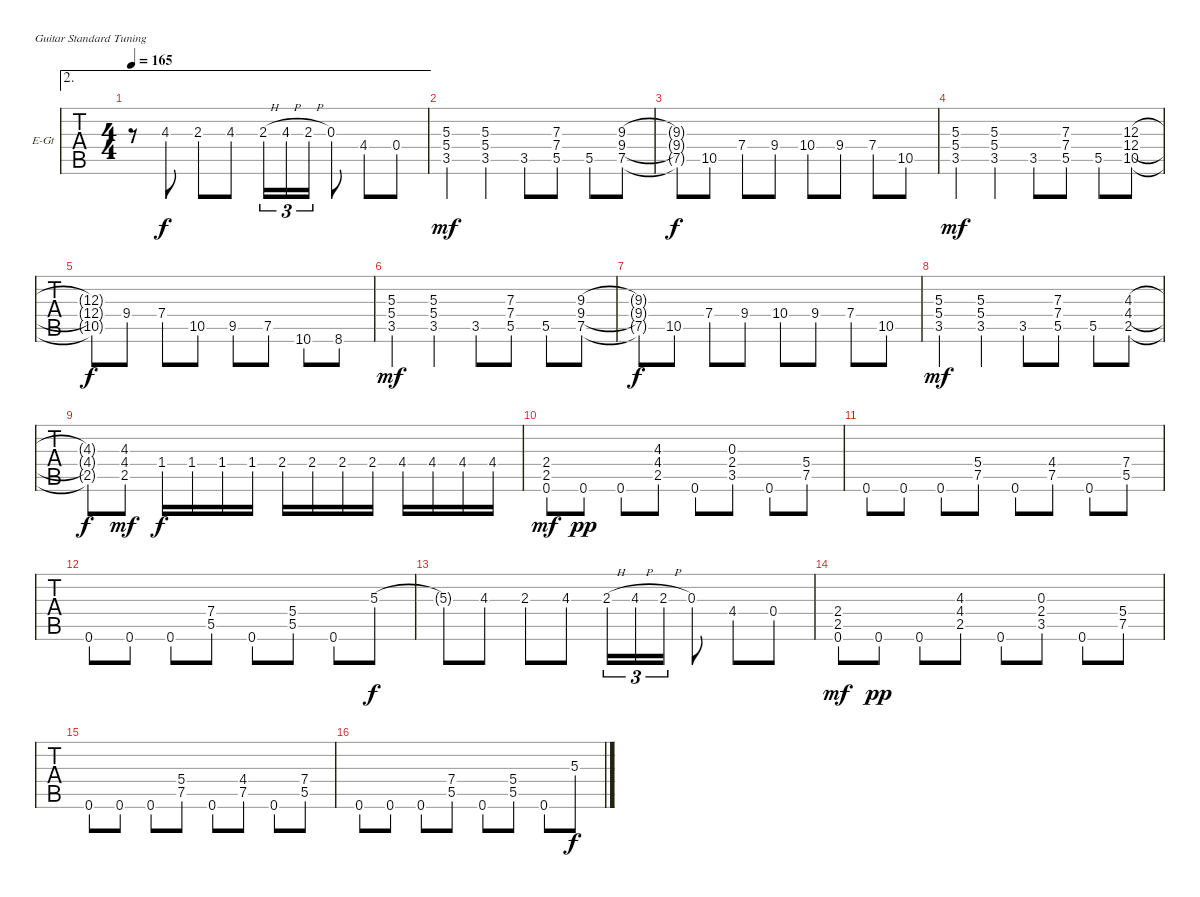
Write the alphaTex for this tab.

\bracketExtendMode groupsimilarinstruments
\firstSystemTrackNameOrientation horizontal
\otherSystemsTrackNameOrientation horizontal
\track ("Guitar 2 (Lead) Cary" "E-Gt") {instrument distortionguitar}
\staff {tabs}
\tuning (E4 B3 G3 D3 A2 E2)
\ae 2
\ts (4 4)
\tempo 165
\clef g2
\ks c
r.8{dy f} 4.3.8 2.3.8 4.3.8 2.3{h}.16{tu (3 2)} 4.3{h}.16{tu (3 2)} 2.3{h}.16{tu (3 2)} 0.3.8 4.4.8 0.4.8 |
(5.3 5.4 3.5).4{dy mf} (5.3 5.4 3.5).4 3.5.8 (7.3 7.4 5.5).8 5.5.8 (9.3 9.4 7.5).8 |
(9.3{t} 9.4{t} 7.5{t}).8{dy f} 10.5.8 7.4.8 9.4.8 10.4.8 9.4.8 7.4.8 10.5.8 |
(5.3 5.4 3.5).4{dy mf} (5.3 5.4 3.5).4 3.5.8 (7.3 7.4 5.5).8 5.5.8 (12.3 12.4 10.5).8 |
(12.3{t} 12.4{t} 10.5{t}).8{dy f} 9.4.8 7.4.8 10.5.8 9.5.8 7.5.8 10.6.8 8.6.8 |
(5.3 5.4 3.5).4{dy mf} (5.3 5.4 3.5).4 3.5.8 (7.3 7.4 5.5).8 5.5.8 (9.3 9.4 7.5).8 |
(9.3{t} 9.4{t} 7.5{t}).8{dy f} 10.5.8 7.4.8 9.4.8 10.4.8 9.4.8 7.4.8 10.5.8 |
(5.3 5.4 3.5).4{dy mf} (5.3 5.4 3.5).4 3.5.8 (7.3 7.4 5.5).8 5.5.8 (4.3 4.4 2.5).8 |
(4.3{t} 4.4{t} 2.5{t}).8{dy f} (4.3 4.4 2.5).8{dy mf} 1.4.16{dy f} 1.4.16 1.4.16 1.4.16 2.4.16 2.4.16 2.4.16 2.4.16 4.4.16 4.4.16 4.4.16 4.4.16 |
(2.4 2.5 0.6).8{dy mf} 0.6.8{dy pp} 0.6.8 (4.3 4.4 2.5).8 0.6.8 (0.3 2.4 3.5).8 0.6.8 (5.4 7.5).8 |
0.6.8 0.6.8 0.6.8 (5.4 7.5).8 0.6.8 (4.4 7.5).8 0.6.8 (7.4 5.5).8 |
0.6.8 0.6.8 0.6.8 (7.4 5.5).8 0.6.8 (5.4 5.5).8 0.6.8 5.3.8{dy f} |
5.3{t}.8 4.3.8 2.3.8 4.3.8 2.3{h}.16{tu (3 2)} 4.3{h}.16{tu (3 2)} 2.3{h}.16{tu (3 2)} 0.3.8 4.4.8 0.4.8 |
(2.4 2.5 0.6).8{dy mf} 0.6.8{dy pp} 0.6.8 (4.3 4.4 2.5).8 0.6.8 (0.3 2.4 3.5).8 0.6.8 (5.4 7.5).8 |
0.6.8 0.6.8 0.6.8 (5.4 7.5).8 0.6.8 (4.4 7.5).8 0.6.8 (7.4 5.5).8 |
0.6.8 0.6.8 0.6.8 (7.4 5.5).8 0.6.8 (5.4 5.5).8 0.6.8 5.3.8{dy f}
